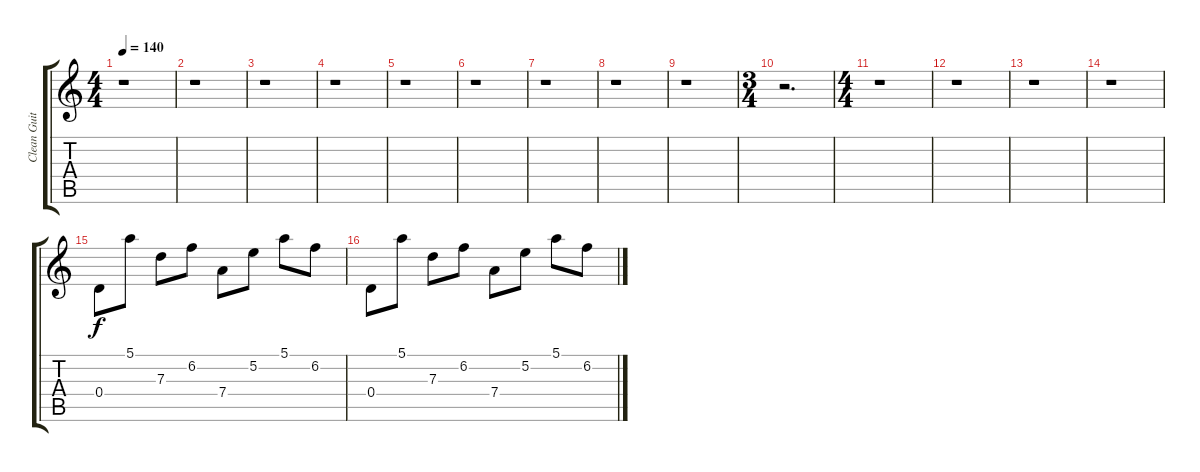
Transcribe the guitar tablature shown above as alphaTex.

\track ("Clean Guitar 1" "Clean Guit") {instrument electricguitarclean}
\staff {score tabs}
\tuning (E4 B3 G3 D3 A2 E2) {hide}
\ts (4 4)
\tempo 140
\clef g2
\ks c
r.1{dy f} |
r.1 |
r.1 |
r.1 |
r.1 |
r.1 |
r.1 |
r.1 |
r.1 |
\ts (3 4)
r.2{d} |
\ts (4 4)
r.1 |
r.1 |
r.1 |
r.1 |
0.4.8 5.1.8 7.3.8 6.2.8 7.4.8 5.2.8 5.1.8 6.2.8 |
0.4.8 5.1.8 7.3.8 6.2.8 7.4.8 5.2.8 5.1.8 6.2.8
